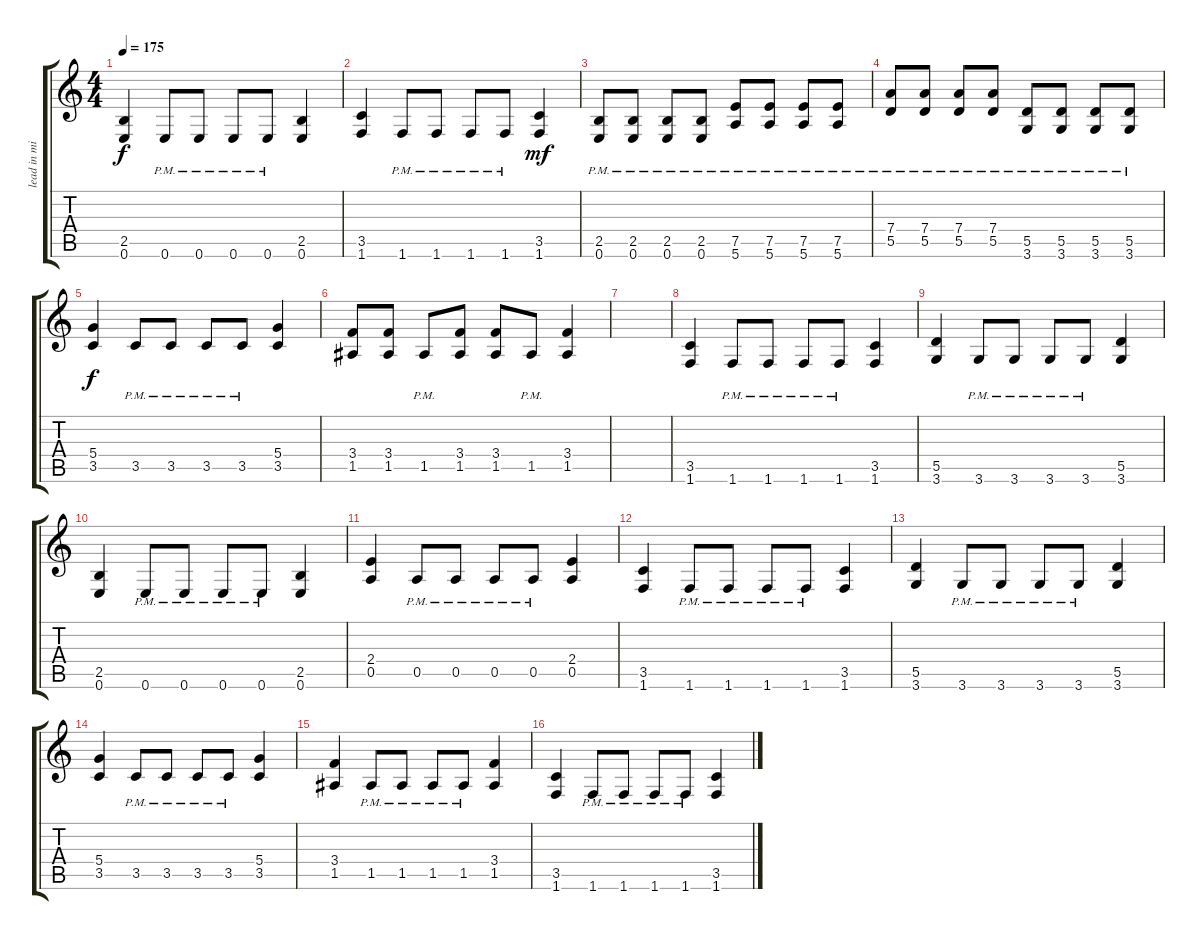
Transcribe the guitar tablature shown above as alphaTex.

\track ("lead in mi" "lead in mi") {instrument distortionguitar}
\staff {score tabs}
\tuning (E4 B3 G3 D3 A2 E2) {hide}
\ts (4 4)
\tempo 175
\clef g2
\ks c
(2.5 0.6).4{dy f} 0.6{pm}.8 0.6{pm}.8 0.6{pm}.8 0.6{pm}.8 (2.5 0.6).4 |
(3.5 1.6).4 1.6{pm}.8 1.6{pm}.8 1.6{pm}.8 1.6{pm}.8 (3.5 1.6).4{dy mf} |
(2.5{pm} 0.6{pm}).8 (2.5{pm} 0.6{pm}).8 (2.5{pm} 0.6{pm}).8 (2.5{pm} 0.6{pm}).8 (7.5{pm} 5.6{pm}).8 (7.5{pm} 5.6{pm}).8 (7.5{pm} 5.6{pm}).8 (7.5{pm} 5.6{pm}).8 |
(7.4{pm} 5.5{pm}).8 (7.4{pm} 5.5{pm}).8 (7.4{pm} 5.5{pm}).8 (7.4{pm} 5.5{pm}).8 (5.5{pm} 3.6{pm}).8 (5.5{pm} 3.6{pm}).8 (5.5{pm} 3.6{pm}).8 (5.5{pm} 3.6{pm}).8 |
(5.4 3.5).4{dy f} 3.5{pm}.8 3.5{pm}.8 3.5{pm}.8 3.5{pm}.8 (5.4 3.5).4 |
(3.4 1.5).8 (3.4 1.5).8 1.5{pm}.8 (3.4 1.5).8 (3.4 1.5).8 1.5{pm}.8 (3.4 1.5).4 |
|
(3.5 1.6).4 1.6{pm}.8 1.6{pm}.8 1.6{pm}.8 1.6{pm}.8 (3.5 1.6).4 |
(5.5 3.6).4 3.6{pm}.8 3.6{pm}.8 3.6{pm}.8 3.6{pm}.8 (5.5 3.6).4 |
(2.5 0.6).4 0.6{pm}.8 0.6{pm}.8 0.6{pm}.8 0.6{pm}.8 (2.5 0.6).4 |
(2.4 0.5).4 0.5{pm}.8 0.5{pm}.8 0.5{pm}.8 0.5{pm}.8 (2.4 0.5).4 |
(3.5 1.6).4 1.6{pm}.8 1.6{pm}.8 1.6{pm}.8 1.6{pm}.8 (3.5 1.6).4 |
(5.5 3.6).4 3.6{pm}.8 3.6{pm}.8 3.6{pm}.8 3.6{pm}.8 (5.5 3.6).4 |
(5.4 3.5).4 3.5{pm}.8 3.5{pm}.8 3.5{pm}.8 3.5{pm}.8 (5.4 3.5).4 |
(3.4 1.5).4 1.5{pm}.8 1.5{pm}.8 1.5{pm}.8 1.5{pm}.8 (3.4 1.5).4 |
(3.5 1.6).4 1.6{pm}.8 1.6{pm}.8 1.6{pm}.8 1.6{pm}.8 (3.5 1.6).4
